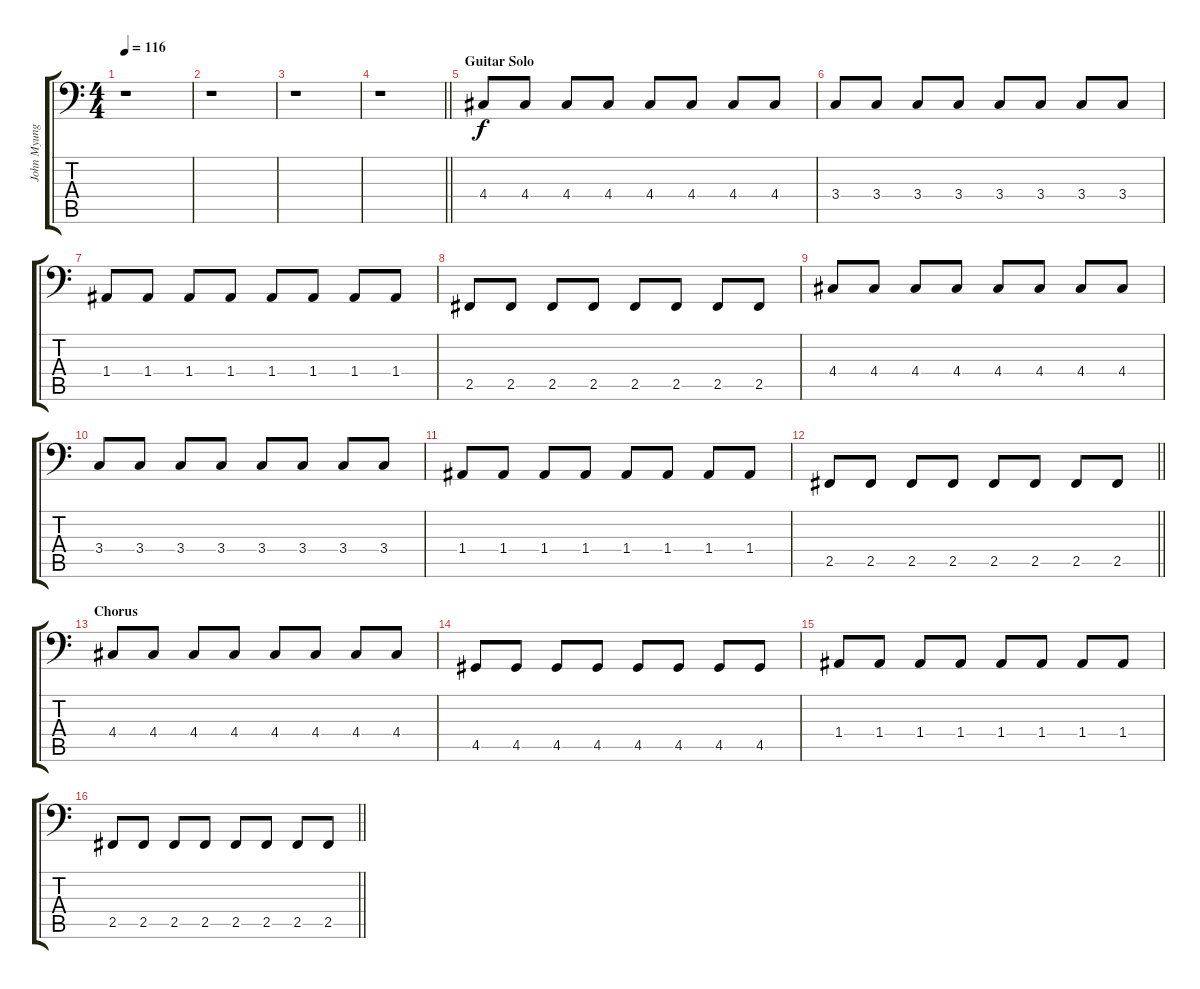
\track ("John Myung [Bass]" "John Myung") {instrument electricbassfinger}
\staff {score tabs}
\tuning (C3 G2 D2 A1 E1 B0) {hide}
\ts (4 4)
\tempo 116
\clef f4
\ks c
r.1{dy f} |
r.1 |
r.1 |
\barLineRight lightlight
r.1 |
\section ("" "Guitar Solo")
4.4.8 4.4.8 4.4.8 4.4.8 4.4.8 4.4.8 4.4.8 4.4.8 |
3.4.8 3.4.8 3.4.8 3.4.8 3.4.8 3.4.8 3.4.8 3.4.8 |
1.4.8 1.4.8 1.4.8 1.4.8 1.4.8 1.4.8 1.4.8 1.4.8 |
2.5.8 2.5.8 2.5.8 2.5.8 2.5.8 2.5.8 2.5.8 2.5.8 |
4.4.8 4.4.8 4.4.8 4.4.8 4.4.8 4.4.8 4.4.8 4.4.8 |
3.4.8 3.4.8 3.4.8 3.4.8 3.4.8 3.4.8 3.4.8 3.4.8 |
1.4.8 1.4.8 1.4.8 1.4.8 1.4.8 1.4.8 1.4.8 1.4.8 |
\barLineRight lightlight
2.5.8 2.5.8 2.5.8 2.5.8 2.5.8 2.5.8 2.5.8 2.5.8 |
\section ("" "Chorus")
4.4.8 4.4.8 4.4.8 4.4.8 4.4.8 4.4.8 4.4.8 4.4.8 |
4.5.8 4.5.8 4.5.8 4.5.8 4.5.8 4.5.8 4.5.8 4.5.8 |
1.4.8 1.4.8 1.4.8 1.4.8 1.4.8 1.4.8 1.4.8 1.4.8 |
\barLineRight lightlight
2.5.8 2.5.8 2.5.8 2.5.8 2.5.8 2.5.8 2.5.8 2.5.8
